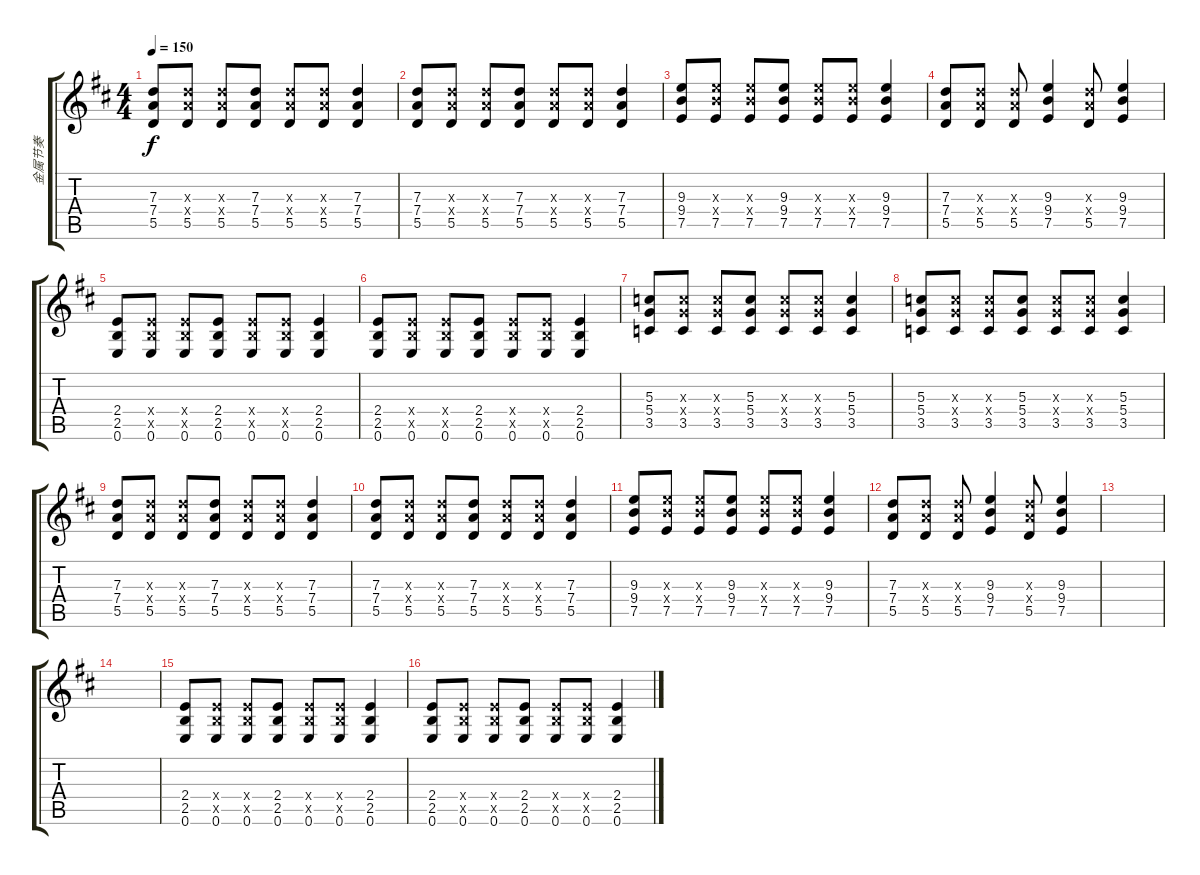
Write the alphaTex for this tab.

\track ("金属节奏" "金属节奏") {instrument overdrivenguitar}
\staff {score tabs}
\tuning (E4 B3 G3 D3 A2 E2) {hide}
\ts (4 4)
\tempo 150
\clef g2
\ks bminor
(7.3 7.4 5.5).8{dy f} (7.3{x} 7.4{x} 5.5).8 (7.3{x} 7.4{x} 5.5).8 (7.3 7.4 5.5).8 (7.3{x} 7.4{x} 5.5).8 (7.3{x} 7.4{x} 5.5).8 (7.3 7.4 5.5).4 |
(7.3 7.4 5.5).8 (7.3{x} 7.4{x} 5.5).8 (7.3{x} 7.4{x} 5.5).8 (7.3 7.4 5.5).8 (7.3{x} 7.4{x} 5.5).8 (7.3{x} 7.4{x} 5.5).8 (7.3 7.4 5.5).4 |
(9.3 9.4 7.5).8 (9.3{x} 9.4{x} 7.5).8 (9.3{x} 9.4{x} 7.5).8 (9.3 9.4 7.5).8 (9.3{x} 9.4{x} 7.5).8 (9.3{x} 9.4{x} 7.5).8 (9.3 9.4 7.5).4 |
(7.3 7.4 5.5).8 (7.3{x} 7.4{x} 5.5).8 (7.3{x} 7.4{x} 5.5).8 (9.3 9.4 7.5).4 (7.3{x} 7.4{x} 5.5).8 (9.3 9.4 7.5).4 |
(2.4 2.5 0.6).8 (2.4{x} 2.5{x} 0.6).8 (2.4{x} 2.5{x} 0.6).8 (2.4 2.5 0.6).8 (2.4{x} 2.5{x} 0.6).8 (2.4{x} 2.5{x} 0.6).8 (2.4 2.5 0.6).4 |
(2.4 2.5 0.6).8 (2.4{x} 2.5{x} 0.6).8 (2.4{x} 2.5{x} 0.6).8 (2.4 2.5 0.6).8 (2.4{x} 2.5{x} 0.6).8 (2.4{x} 2.5{x} 0.6).8 (2.4 2.5 0.6).4 |
(5.3 5.4 3.5).8 (5.3{x} 5.4{x} 3.5).8 (5.3{x} 5.4{x} 3.5).8 (5.3 5.4 3.5).8 (5.3{x} 5.4{x} 3.5).8 (5.3{x} 5.4{x} 3.5).8 (5.3 5.4 3.5).4 |
(5.3 5.4 3.5).8 (5.3{x} 5.4{x} 3.5).8 (5.3{x} 5.4{x} 3.5).8 (5.3 5.4 3.5).8 (5.3{x} 5.4{x} 3.5).8 (5.3{x} 5.4{x} 3.5).8 (5.3 5.4 3.5).4 |
(7.3 7.4 5.5).8 (7.3{x} 7.4{x} 5.5).8 (7.3{x} 7.4{x} 5.5).8 (7.3 7.4 5.5).8 (7.3{x} 7.4{x} 5.5).8 (7.3{x} 7.4{x} 5.5).8 (7.3 7.4 5.5).4 |
(7.3 7.4 5.5).8 (7.3{x} 7.4{x} 5.5).8 (7.3{x} 7.4{x} 5.5).8 (7.3 7.4 5.5).8 (7.3{x} 7.4{x} 5.5).8 (7.3{x} 7.4{x} 5.5).8 (7.3 7.4 5.5).4 |
(9.3 9.4 7.5).8 (9.3{x} 9.4{x} 7.5).8 (9.3{x} 9.4{x} 7.5).8 (9.3 9.4 7.5).8 (9.3{x} 9.4{x} 7.5).8 (9.3{x} 9.4{x} 7.5).8 (9.3 9.4 7.5).4 |
(7.3 7.4 5.5).8 (7.3{x} 7.4{x} 5.5).8 (7.3{x} 7.4{x} 5.5).8 (9.3 9.4 7.5).4 (7.3{x} 7.4{x} 5.5).8 (9.3 9.4 7.5).4 |
|
|
(2.4 2.5 0.6).8 (2.4{x} 2.5{x} 0.6).8 (2.4{x} 2.5{x} 0.6).8 (2.4 2.5 0.6).8 (2.4{x} 2.5{x} 0.6).8 (2.4{x} 2.5{x} 0.6).8 (2.4 2.5 0.6).4 |
(2.4 2.5 0.6).8 (2.4{x} 2.5{x} 0.6).8 (2.4{x} 2.5{x} 0.6).8 (2.4 2.5 0.6).8 (2.4{x} 2.5{x} 0.6).8 (2.4{x} 2.5{x} 0.6).8 (2.4 2.5 0.6).4
